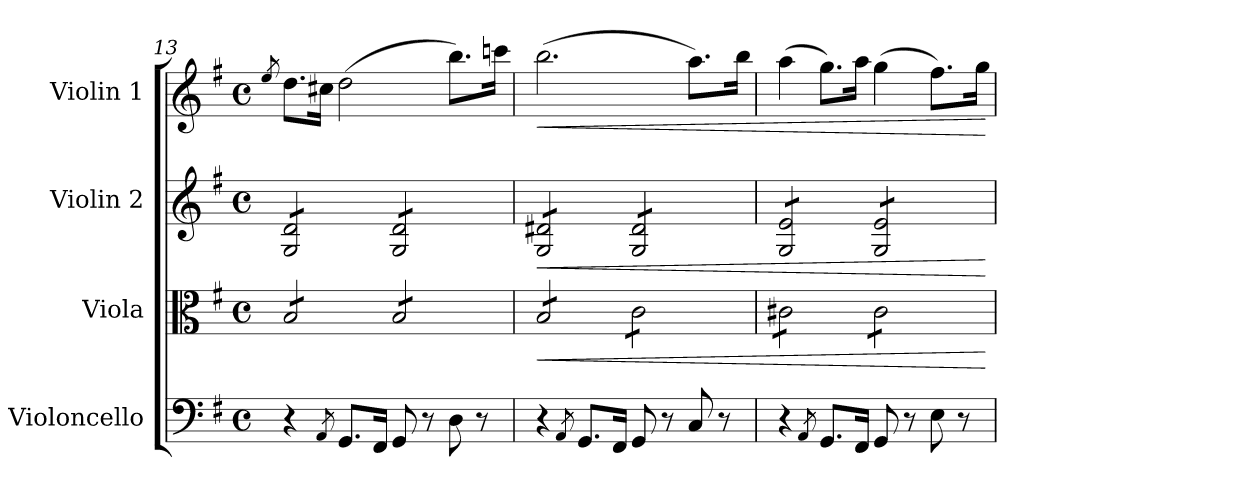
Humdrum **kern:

**kern	**kern	**dynam	**kern	**dynam	**kern	**dynam
*part4	*part3	*part3	*part2	*part2	*part1	*part1
*staff4	*staff3	*staff3	*staff2	*staff2	*staff1	*staff1
*I"Violoncello	*I"Viola	*	*I"Violin 2	*	*I"Violin 1	*
*I'Vc	*I'Vla	*	*I'Vln	*	*I'Vln	*
!!LO:LB:g=z
*clefF4	*clefC3	*	*clefG2	*	*clefG2	*
*k[f#]	*k[f#]	*	*k[f#]	*	*k[f#]	*
*M4/4	*M4/4	*	*M4/4	*	*M4/4	*
*met(c)	*met(c)	*	*met(c)	*	*met(c)	*
=13	=13	=13	=13	=13	=13	=13
.	.	.	.	.	8qee/	.
*	*tremolo	*	*	*	*	*
*	*	*	*tremolo	*	*	*
4r	8B/L	.	8G/ 8d/L	.	8.dd\L	.
.	8B/	.	8G/ 8d/	.	.	.
.	.	.	.	.	16cc#X\Jk	.
8qAA/	.	.	.	.	.	.
8.GG/L	8B/	.	8G/ 8d/	.	(2dd\	.
.	8B/J	.	8G/ 8d/J	.	.	.
16FF#/Jk	.	.	.	.	.	.
8GG/	8B/L	.	8G/ 8d/L	.	.	.
8r	8B/	.	8G/ 8d/	.	.	.
8D\	8B/	.	8G/ 8d/	.	8.bb\L)	.
8r	8B/J	.	8G/ 8d/J	.	.	.
.	.	.	.	.	16cccn\Jk	.
=14	=14	=14	=14	=14	=14	=14
!	!	!LO:HP:b	!	!LO:HP:b	!	!LO:HP:b
4r	8B/L	<	8G/ 8d#X/L	<	(2.bb\	<
.	8B/	.	8G/ 8d#X/	.	.	.
8qAA/	.	.	.	.	.	.
8.GG/L	8B/	.	8G/ 8d#X/	.	.	.
.	8B/J	.	8G/ 8d#X/J	.	.	.
16FF#/Jk	.	.	.	.	.	.
8GG/	8c\L	.	8G/ 8d#/L	.	.	.
8r	8c\	.	8G/ 8d#/	.	.	.
8C/	8c\	.	8G/ 8d#/	.	8.aa\L)	.
8r	8c\J	.	8G/ 8d#/J	.	.	.
.	.	.	.	.	16bb\Jk	.
=15	=15	=15	=15	=15	=15	=15
4r	8c#X\L	.	8G/ 8e/L	.	(4aa\	.
.	8c#X\	.	8G/ 8e/	.	.	.
8qAA/	.	.	.	.	.	.
8.GG/L	8c#X\	.	8G/ 8e/	.	8.gg\L)	.
.	8c#X\J	.	8G/ 8e/J	.	.	.
16FF#/Jk	.	.	.	.	16aa\Jk	.
8GG/	8c#\L	.	8G/ 8e/L	.	(4gg\	.
8r	8c#\	.	8G/ 8e/	.	.	.
8E\	8c#\	.	8G/ 8e/	.	8.ff#\L)	.
8r	8c#\J	.	8G/ 8e/J	.	.	.
*	*	*	*Xtremolo	*	*	*
*	*Xtremolo	*	*	*	*	*
.	.	.	.	.	16gg\Jk	.
.	.	[	.	[	.	[
=	=	=	=	=	=	=
*-	*-	*-	*-	*-	*-	*-
